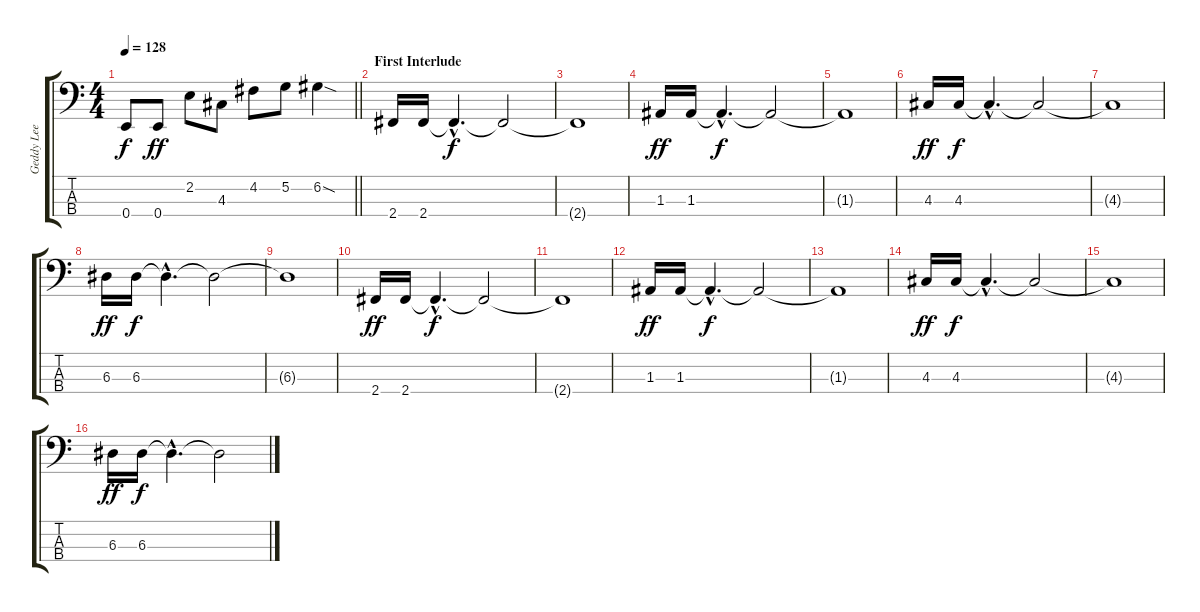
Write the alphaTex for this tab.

\track ("Geddy Lee" "Geddy Lee") {instrument electricbasspick}
\staff {score tabs}
\tuning (G2 D2 A1 E1) {hide}
\ts (4 4)
\tempo 128
\clef f4
\barLineRight lightlight
\ks c
0.4{t}.8{dy f} 0.4.8{dy ff} 2.2.8 4.3.8 4.2.8 5.2.8 6.2{sod}.4 |
\section ("" "First Interlude")
2.4.16{instrument synthbrass1} 2.4.16 2.4{hac t}.4{d dy f} 2.4{t}.2 |
2.4{t}.1 |
1.3.16{dy ff} 1.3.16 1.3{hac t}.4{d dy f} 1.3{t}.2 |
1.3{t}.1 |
4.3.16{dy ff} 4.3.16{dy f} 4.3{hac t}.4{d} 4.3{t}.2 |
4.3{t}.1 |
6.3.16{dy ff} 6.3.16{dy f} 6.3{hac t}.4{d} 6.3{t}.2 |
6.3{t}.1 |
2.4.16{dy ff} 2.4.16 2.4{hac t}.4{d dy f} 2.4{t}.2 |
2.4{t}.1 |
1.3.16{dy ff} 1.3.16 1.3{hac t}.4{d dy f} 1.3{t}.2 |
1.3{t}.1 |
4.3.16{dy ff} 4.3.16{dy f} 4.3{hac t}.4{d} 4.3{t}.2 |
4.3{t}.1 |
6.3.16{dy ff} 6.3.16{dy f} 6.3{hac t}.4{d} 6.3{t}.2
